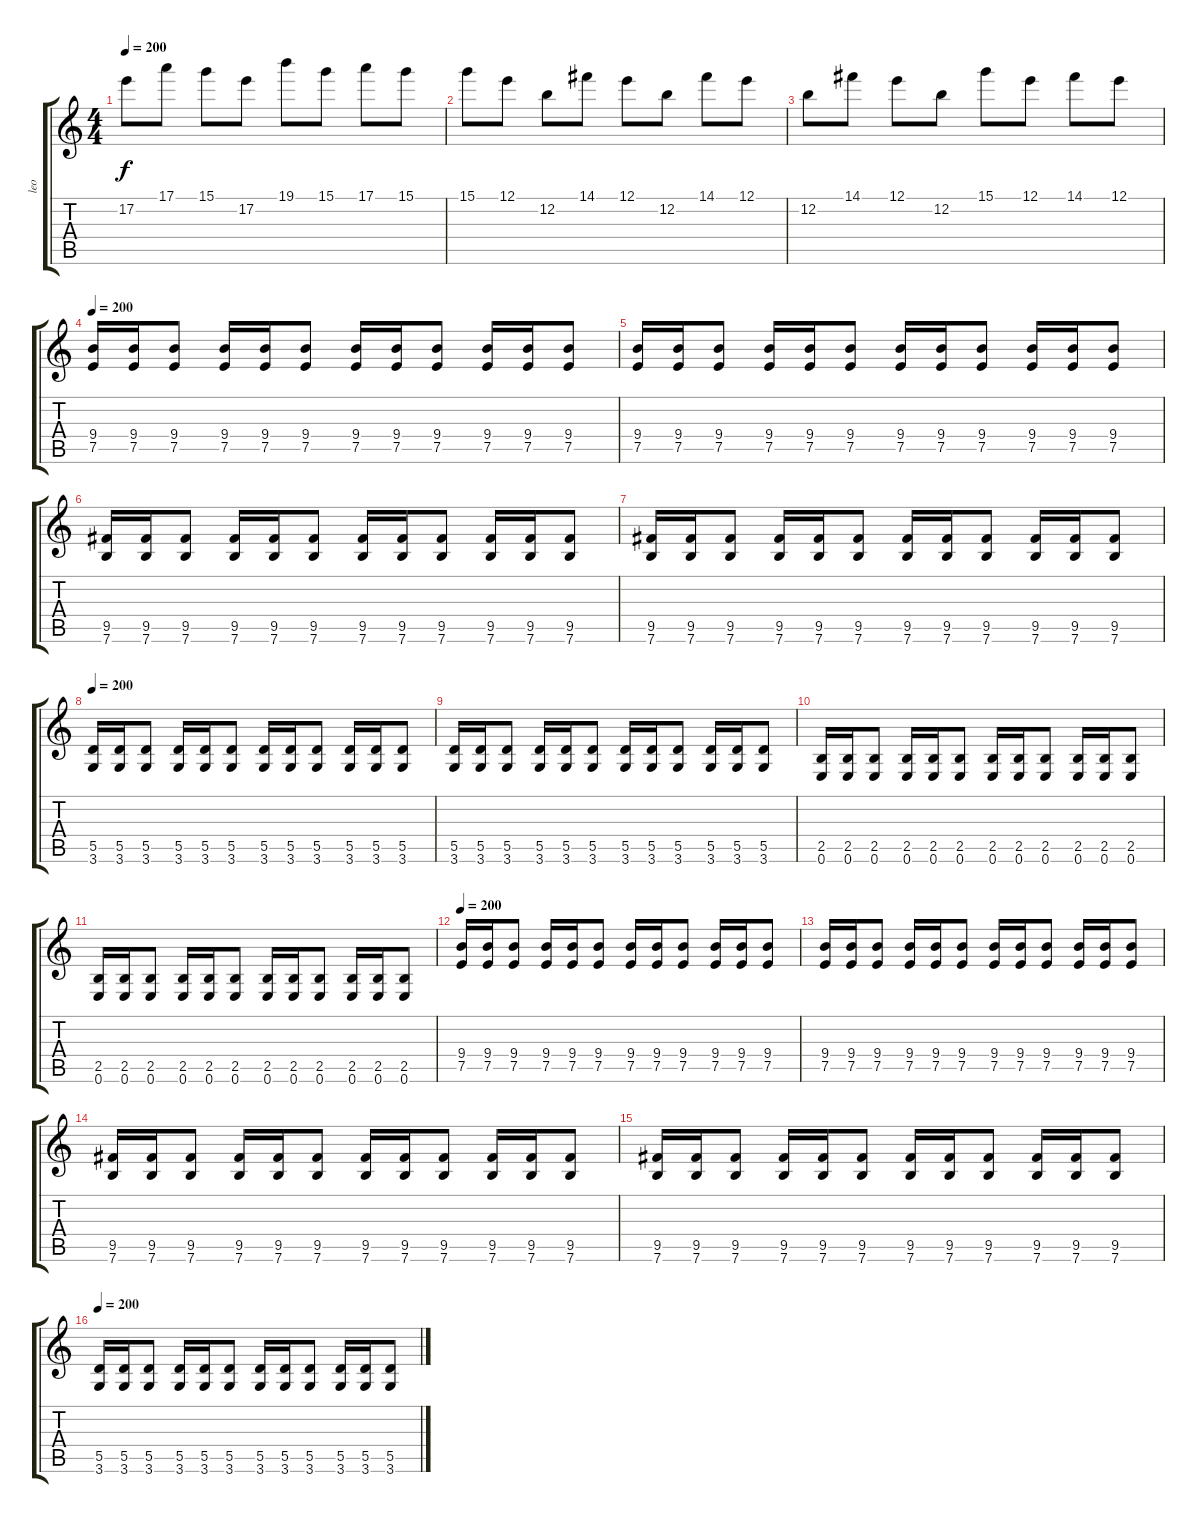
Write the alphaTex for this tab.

\track ("leo" "leo") {instrument overdrivenguitar}
\staff {score tabs}
\tuning (E4 B3 G3 D3 A2 E2) {hide}
\ts (4 4)
\tempo 200
\clef g2
\ks c
17.2.8{dy f} 17.1.8 15.1.8 17.2.8 19.1.8 15.1.8 17.1.8 15.1.8 |
15.1.8 12.1.8 12.2.8 14.1.8 12.1.8 12.2.8 14.1.8 12.1.8 |
12.2.8 14.1.8 12.1.8 12.2.8 15.1.8 12.1.8 14.1.8 12.1.8 |
\tempo 200
(9.4 7.5).16 (9.4 7.5).16 (9.4 7.5).8 (9.4 7.5).16 (9.4 7.5).16 (9.4 7.5).8 (9.4 7.5).16 (9.4 7.5).16 (9.4 7.5).8 (9.4 7.5).16 (9.4 7.5).16 (9.4 7.5).8 |
(9.4 7.5).16 (9.4 7.5).16 (9.4 7.5).8 (9.4 7.5).16 (9.4 7.5).16 (9.4 7.5).8 (9.4 7.5).16 (9.4 7.5).16 (9.4 7.5).8 (9.4 7.5).16 (9.4 7.5).16 (9.4 7.5).8 |
(9.5 7.6).16 (9.5 7.6).16 (9.5 7.6).8 (9.5 7.6).16 (9.5 7.6).16 (9.5 7.6).8 (9.5 7.6).16 (9.5 7.6).16 (9.5 7.6).8 (9.5 7.6).16 (9.5 7.6).16 (9.5 7.6).8 |
(9.5 7.6).16 (9.5 7.6).16 (9.5 7.6).8 (9.5 7.6).16 (9.5 7.6).16 (9.5 7.6).8 (9.5 7.6).16 (9.5 7.6).16 (9.5 7.6).8 (9.5 7.6).16 (9.5 7.6).16 (9.5 7.6).8 |
\tempo 200
(5.5 3.6).16 (5.5 3.6).16 (5.5 3.6).8 (5.5 3.6).16 (5.5 3.6).16 (5.5 3.6).8 (5.5 3.6).16 (5.5 3.6).16 (5.5 3.6).8 (5.5 3.6).16 (5.5 3.6).16 (5.5 3.6).8 |
(5.5 3.6).16 (5.5 3.6).16 (5.5 3.6).8 (5.5 3.6).16 (5.5 3.6).16 (5.5 3.6).8 (5.5 3.6).16 (5.5 3.6).16 (5.5 3.6).8 (5.5 3.6).16 (5.5 3.6).16 (5.5 3.6).8 |
(2.5 0.6).16 (2.5 0.6).16 (2.5 0.6).8 (2.5 0.6).16 (2.5 0.6).16 (2.5 0.6).8 (2.5 0.6).16 (2.5 0.6).16 (2.5 0.6).8 (2.5 0.6).16 (2.5 0.6).16 (2.5 0.6).8 |
(2.5 0.6).16 (2.5 0.6).16 (2.5 0.6).8 (2.5 0.6).16 (2.5 0.6).16 (2.5 0.6).8 (2.5 0.6).16 (2.5 0.6).16 (2.5 0.6).8 (2.5 0.6).16 (2.5 0.6).16 (2.5 0.6).8 |
\tempo 200
(9.4 7.5).16 (9.4 7.5).16 (9.4 7.5).8 (9.4 7.5).16 (9.4 7.5).16 (9.4 7.5).8 (9.4 7.5).16 (9.4 7.5).16 (9.4 7.5).8 (9.4 7.5).16 (9.4 7.5).16 (9.4 7.5).8 |
(9.4 7.5).16 (9.4 7.5).16 (9.4 7.5).8 (9.4 7.5).16 (9.4 7.5).16 (9.4 7.5).8 (9.4 7.5).16 (9.4 7.5).16 (9.4 7.5).8 (9.4 7.5).16 (9.4 7.5).16 (9.4 7.5).8 |
(9.5 7.6).16 (9.5 7.6).16 (9.5 7.6).8 (9.5 7.6).16 (9.5 7.6).16 (9.5 7.6).8 (9.5 7.6).16 (9.5 7.6).16 (9.5 7.6).8 (9.5 7.6).16 (9.5 7.6).16 (9.5 7.6).8 |
(9.5 7.6).16 (9.5 7.6).16 (9.5 7.6).8 (9.5 7.6).16 (9.5 7.6).16 (9.5 7.6).8 (9.5 7.6).16 (9.5 7.6).16 (9.5 7.6).8 (9.5 7.6).16 (9.5 7.6).16 (9.5 7.6).8 |
\tempo 200
(5.5 3.6).16 (5.5 3.6).16 (5.5 3.6).8 (5.5 3.6).16 (5.5 3.6).16 (5.5 3.6).8 (5.5 3.6).16 (5.5 3.6).16 (5.5 3.6).8 (5.5 3.6).16 (5.5 3.6).16 (5.5 3.6).8
